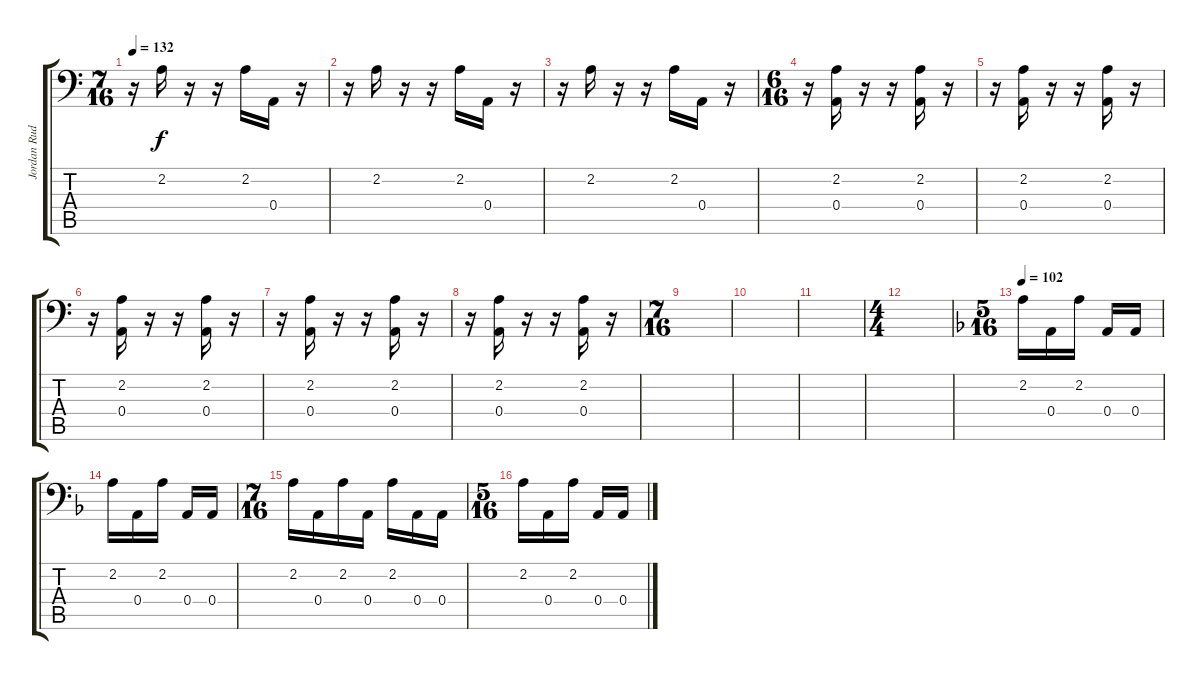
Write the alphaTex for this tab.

\track ("Jordan Rudess" "Jordan Rud") {instrument electricbassfinger}
\staff {score tabs}
\tuning (C3 G2 D2 A1 E1 B0) {hide}
\ts (7 16)
\tempo 132
\clef f4
\ks c
r.16{dy f} 2.2.16 r.16 r.16 2.2.16 0.4.16 r.16 |
r.16 2.2.16 r.16 r.16 2.2.16 0.4.16 r.16 |
r.16 2.2.16 r.16 r.16 2.2.16 0.4.16 r.16 |
\ts (6 16)
r.16 (2.2 0.4).16 r.16 r.16 (2.2 0.4).16 r.16 |
r.16 (2.2 0.4).16 r.16 r.16 (2.2 0.4).16 r.16 |
r.16 (2.2 0.4).16 r.16 r.16 (2.2 0.4).16 r.16 |
r.16 (2.2 0.4).16 r.16 r.16 (2.2 0.4).16 r.16 |
r.16 (2.2 0.4).16 r.16 r.16 (2.2 0.4).16 r.16 |
\ts (7 16)
|
|
|
\ts (4 4)
|
\ts (5 16)
\tempo 102
\ks f
2.2.16 0.4.16 2.2.16 0.4.16 0.4.16 |
2.2.16 0.4.16 2.2.16 0.4.16 0.4.16 |
\ts (7 16)
2.2.16 0.4.16 2.2.16 0.4.16 2.2.16 0.4.16 0.4.16 |
\ts (5 16)
2.2.16 0.4.16 2.2.16 0.4.16 0.4.16
